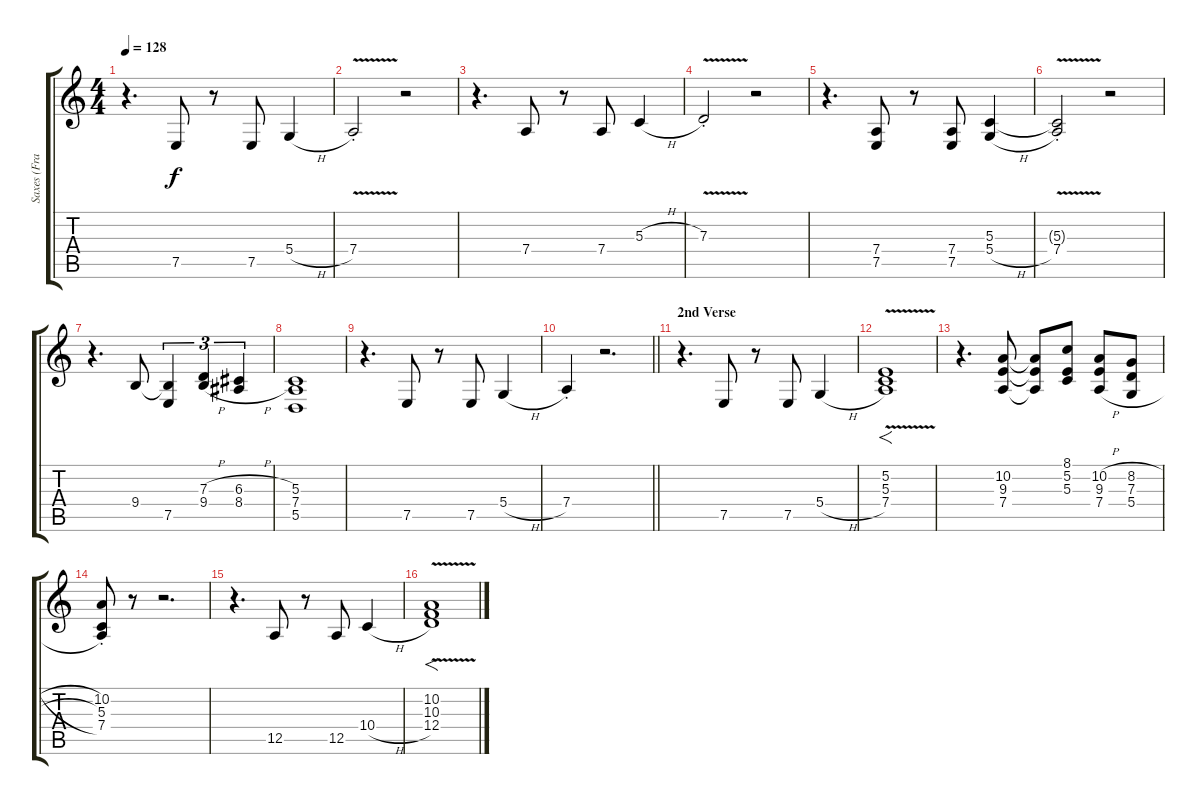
\track ("Saxes (Frank)" "Saxes (Fra") {instrument tenorsax}
\staff {score tabs}
\tuning (E4 B3 G3 D3 A2 E2) {hide}
\ts (4 4)
\tempo 128
\clef g2
\ks c
r.4{d dy f} 7.5.8 r.8 7.5.8 5.4{h}.4 |
7.4{v st}.2 r.2 |
r.4{d} 7.4.8 r.8 7.4.8 5.3{h}.4 |
7.3{v st}.2 r.2 |
r.4{d} (7.4 7.5).8 r.8 (7.4 7.5).8 (5.3 5.4{h}).4 |
(5.3{t} 7.4{v st}).2 r.2 |
r.4{d} 9.4.8 (9.4{t} 7.5).4{tu (3 2)} (7.3{h} 9.4{h}).4{tu (3 2)} (6.3{h} 8.4{h}).4{tu (3 2)} |
(5.3 7.4 5.5).1 |
r.4{d} 7.5.8 r.8 7.5.8 5.4{h}.4 |
\barLineRight lightlight
7.4{st}.4 r.2{d} |
\section ("" "2nd Verse")
r.4{d} 7.5.8 r.8 7.5.8 5.4{h}.4 |
(5.2 5.3 7.4{v}).1{f} |
r.4{d} (10.2 9.3 7.4).8 (10.2{t} 9.3{t} 7.4{t}).8 (8.1 5.2 5.3).8 (10.2{h} 9.3{h} 7.4{h}).8 (8.2{h} 7.3{h} 5.4{h}).8 |
(10.2 5.3 7.4{st}).8 r.8 r.2{d} |
r.4{d} 12.5.8 r.8 12.5.8 10.4{h}.4 |
(10.2 10.3 12.4{v}).1{f}
